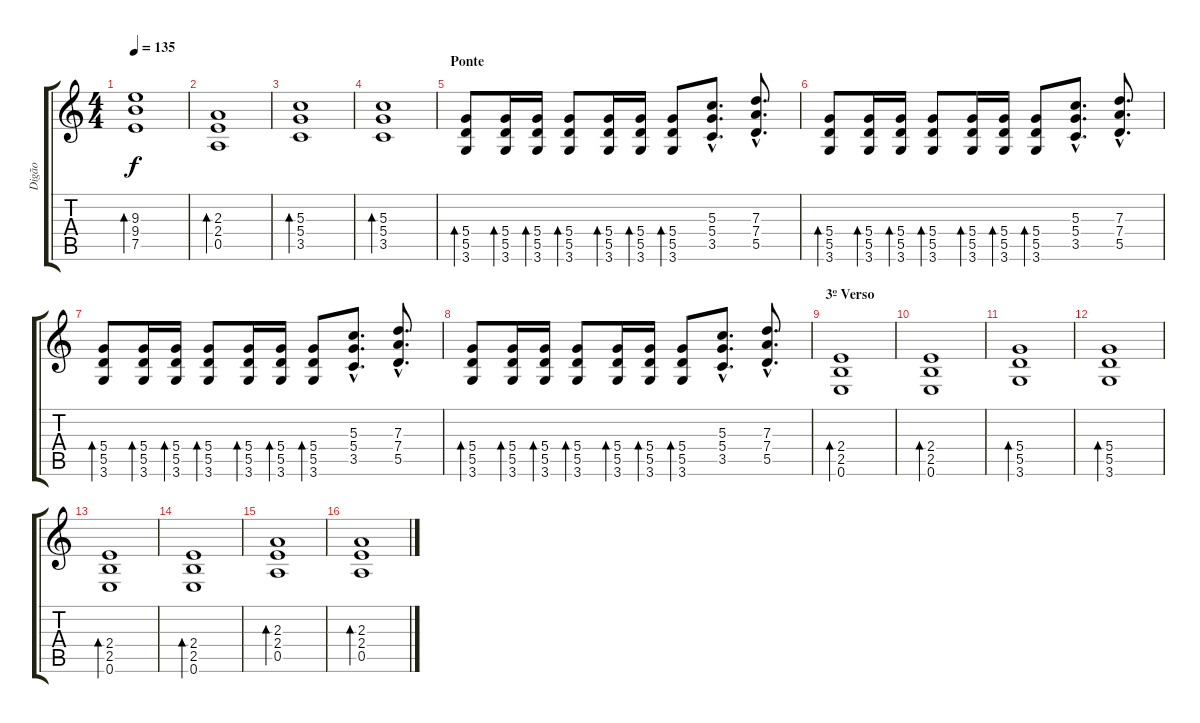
\track ("Digão" "Digão") {instrument overdrivenguitar}
\staff {score tabs}
\tuning (E4 B3 G3 D3 A2 E2) {hide}
\ts (4 4)
\tempo 135
\clef g2
\ks c
(9.3 9.4 7.5).1{bd 120 dy f} |
(2.3 2.4 0.5).1{bd 120} |
(5.3 5.4 3.5).1{bd 120} |
(5.3 5.4 3.5).1{bd 120} |
\section ("" "Ponte")
(5.4 5.5 3.6).8{bd 60} (5.4 5.5 3.6).16{bd 60} (5.4 5.5 3.6).16{bd 60} (5.4 5.5 3.6).8{bd 60} (5.4 5.5 3.6).16{bd 60} (5.4 5.5 3.6).16{bd 60} (5.4 5.5 3.6).8{bd 60} (5.3{hac} 5.4{hac} 3.5{hac}).8{d} (7.3{hac} 7.4{hac} 5.5{hac}).8{d} |
(5.4 5.5 3.6).8{bd 60} (5.4 5.5 3.6).16{bd 60} (5.4 5.5 3.6).16{bd 60} (5.4 5.5 3.6).8{bd 60} (5.4 5.5 3.6).16{bd 60} (5.4 5.5 3.6).16{bd 60} (5.4 5.5 3.6).8{bd 60} (5.3{hac} 5.4{hac} 3.5{hac}).8{d} (7.3{hac} 7.4{hac} 5.5{hac}).8{d} |
(5.4 5.5 3.6).8{bd 60} (5.4 5.5 3.6).16{bd 60} (5.4 5.5 3.6).16{bd 60} (5.4 5.5 3.6).8{bd 60} (5.4 5.5 3.6).16{bd 60} (5.4 5.5 3.6).16{bd 60} (5.4 5.5 3.6).8{bd 60} (5.3{hac} 5.4{hac} 3.5{hac}).8{d} (7.3{hac} 7.4{hac} 5.5{hac}).8{d} |
(5.4 5.5 3.6).8{bd 60} (5.4 5.5 3.6).16{bd 60} (5.4 5.5 3.6).16{bd 60} (5.4 5.5 3.6).8{bd 60} (5.4 5.5 3.6).16{bd 60} (5.4 5.5 3.6).16{bd 60} (5.4 5.5 3.6).8{bd 60} (5.3{hac} 5.4{hac} 3.5{hac}).8{d} (7.3{hac} 7.4{hac} 5.5{hac}).8{d} |
\section ("" "3º Verso")
(2.4 2.5 0.6).1{bd 120} |
(2.4 2.5 0.6).1{bd 120} |
(5.4 5.5 3.6).1{bd 120} |
(5.4 5.5 3.6).1{bd 120} |
(2.4 2.5 0.6).1{bd 120} |
(2.4 2.5 0.6).1{bd 120} |
(2.3 2.4 0.5).1{bd 120} |
(2.3 2.4 0.5).1{bd 120}
